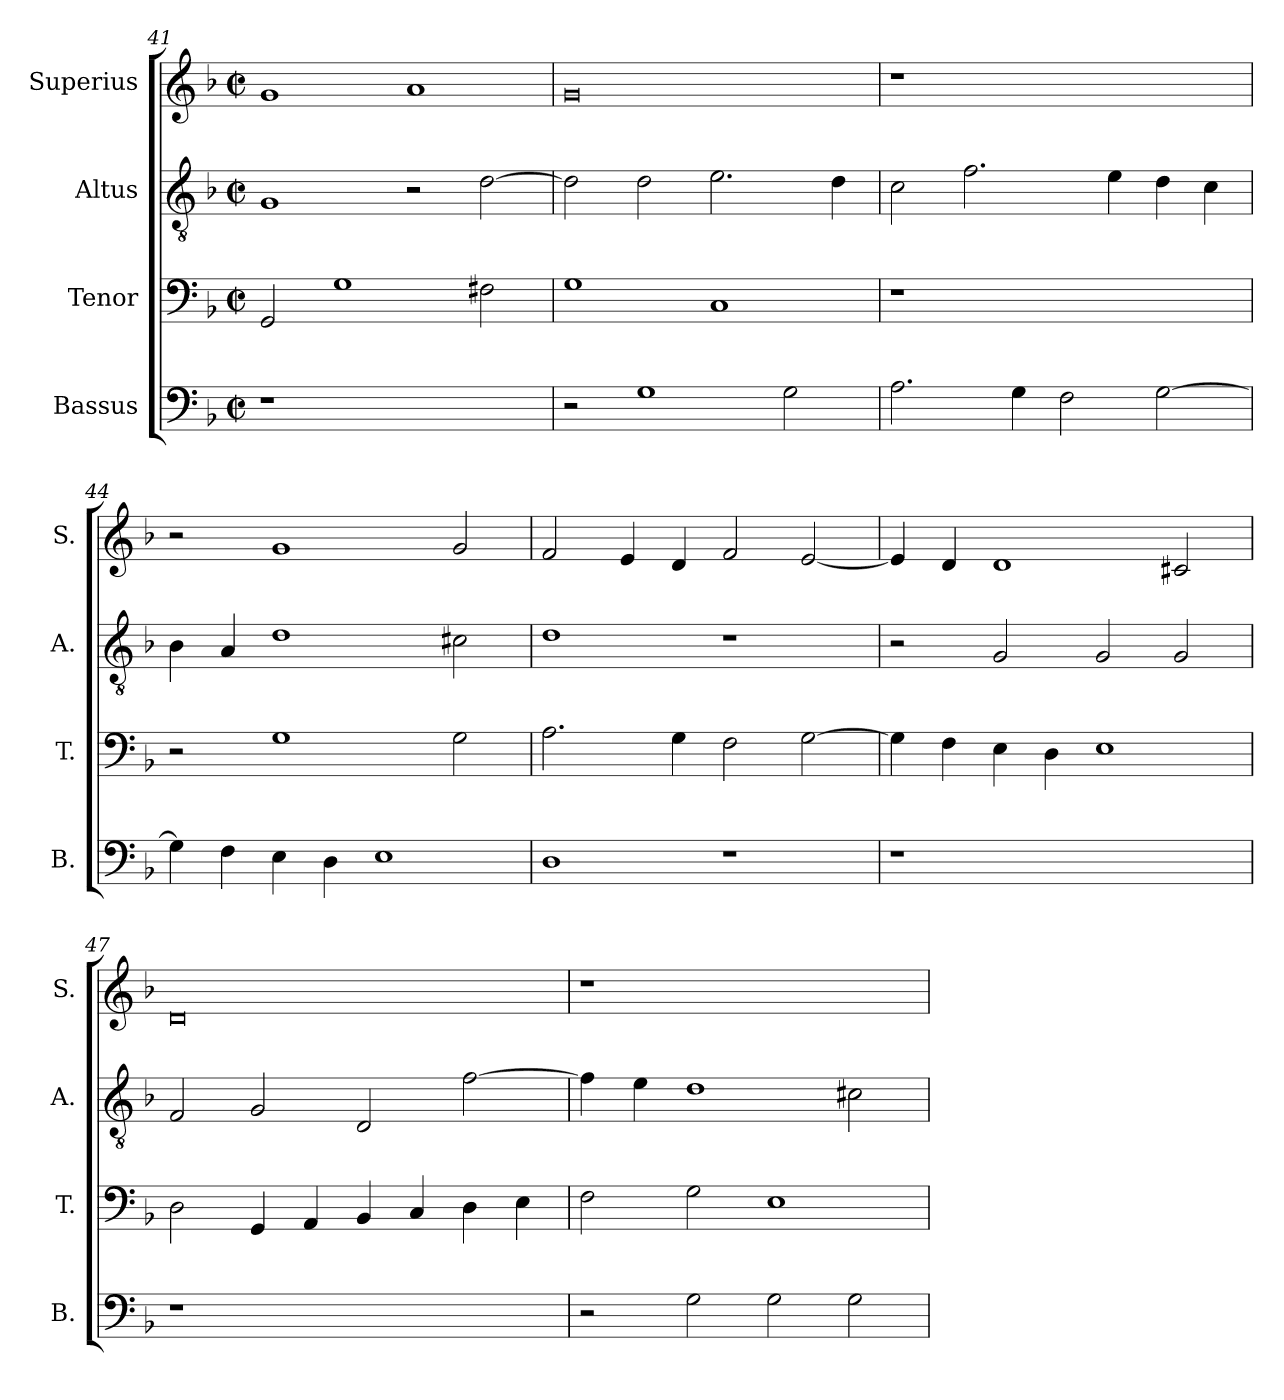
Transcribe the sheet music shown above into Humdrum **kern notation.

**kern	**kern	**kern	**kern
*part4	*part3	*part2	*part1
*staff4	*staff3	*staff2	*staff1
*I"Bassus	*I"Tenor	*I"Altus	*I"Superius
*I'B.	*I'T.	*I'A.	*I'S.
!!LO:PB:g=z
*clefF4	*clefF4	*clefGv2	*clefG2
*	*	*ITrd7c12	*
*k[b-]	*k[b-]	*k[b-]	*k[b-]
*F:	*F:	*F:	*F:
*M2/2	*M2/2	*M2/2	*M2/2
*met(c|)	*met(c|)	*met(c|)	*met(c|)
=41	=41	=41	=41
!LO:N:vis=1	!	!	!
1r	2GGi/	1GGi	1gi
.	1Gi	.	.
1ryy	.	2r	1ai
.	2F#Xi\	[>2Di\	.
=42	=42	=42	=42
2r	1Gi	2Di\]	0gi
1Gi	.	2Di\	.
.	1Ci	2.Ei\	.
2Gi\	.	.	.
.	.	4Di\	.
=43	=43	=43	=43
!	!LO:N:vis=1	!	!LO:N:vis=1
2.Ai\	1r	2Ci\	1r
.	.	2.Fi\	.
4Gi\	.	.	.
2Fi\	1ryy	.	1ryy
.	.	4Ei\	.
[>2Gi\	.	4Di\	.
.	.	4Ci\	.
=44	=44	=44	=44
4Gi\]	2r	4BB-i\	2r
4Fi\	.	4AAi/	.
4Ei\	1Gi	1Di	1gi
4Di\	.	.	.
1Ei	.	.	.
.	2Gi\	2C#Xi\	2gi/
=45	=45	=45	=45
1Di	2.Ai\	1Di	2fi/
.	.	.	4ei/
.	4Gi\	.	4di/
1r	2Fi\	1r	2fi/
.	[>2Gi\	.	[<2ei/
!!LO:LB:g=z
=46	=46	=46	=46
!LO:N:vis=1	!	!	!
1r	4Gi\]	2r	4ei/]
.	4Fi\	.	4di/
.	4Ei\	2GGi/	1di
.	4Di\	.	.
1ryy	1Ei	2GGi/	.
.	.	2GGi/	2c#Xi/
=47	=47	=47	=47
!LO:N:vis=1	!	!	!
1r	2Di\	2FFi/	0di
.	4GGi/	2GGi/	.
.	4AAi/	.	.
1ryy	4BB-i/	2DDi/	.
.	4Ci/	.	.
.	4Di\	[>2Fi\	.
.	4Ei\	.	.
=48	=48	=48	=48
!	!	!	!LO:N:vis=1
2r	2Fi\	4Fi\]	1r
.	.	4Ei\	.
2Gi\	2Gi\	1Di	.
2Gi\	1Ei	.	1ryy
2Gi\	.	2C#Xi\	.
=	=	=	=
*-	*-	*-	*-
